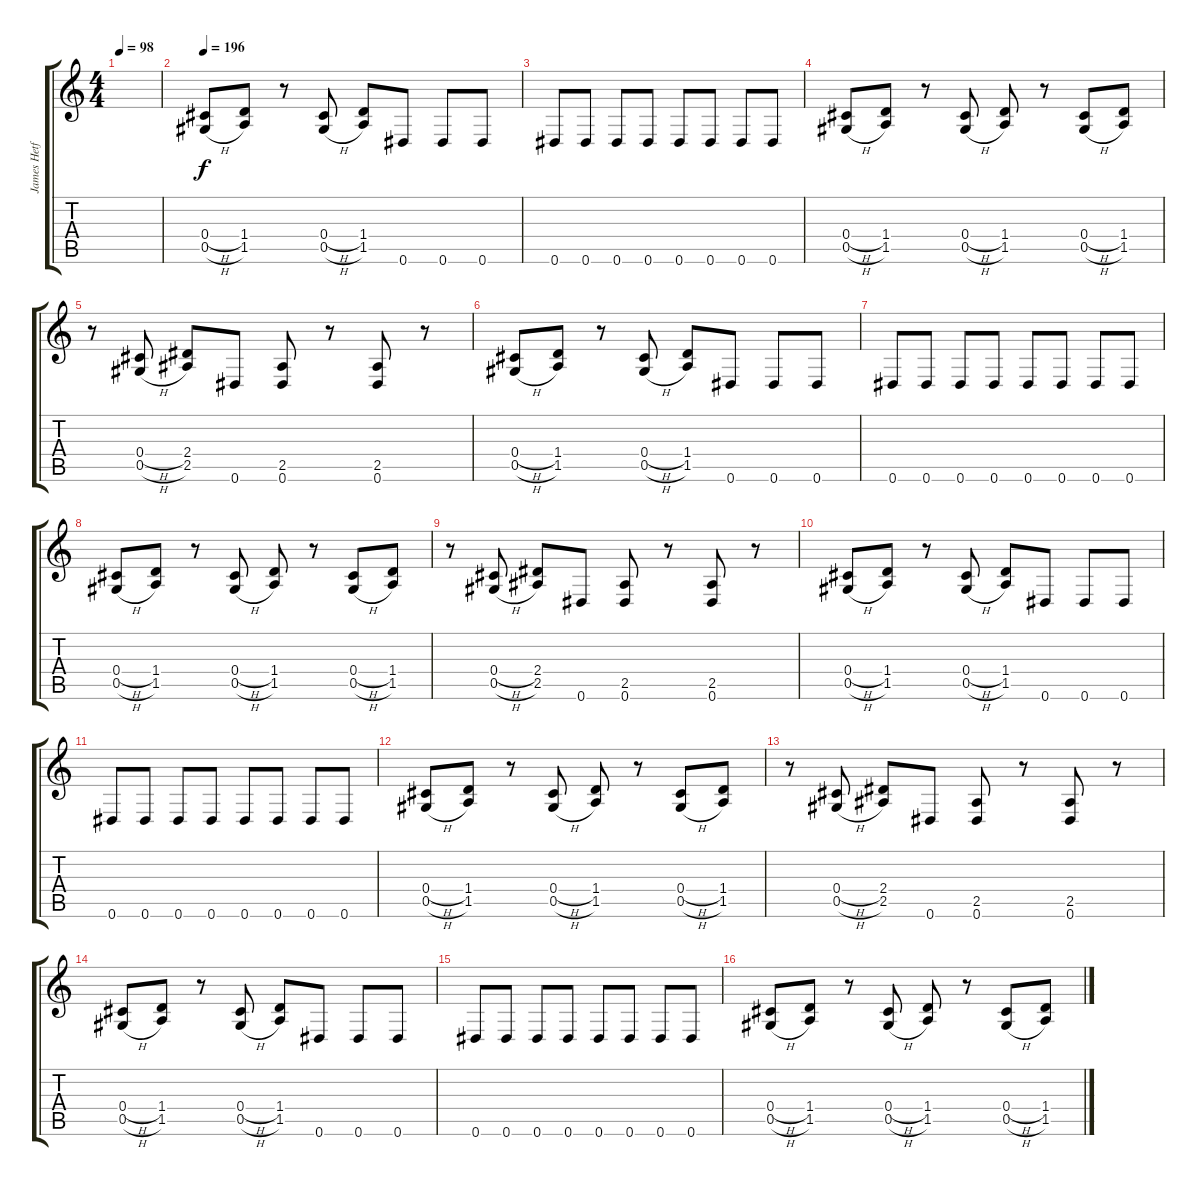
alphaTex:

\track ("James Hetfield (Distortion Guitar)" "James Hetf") {instrument distortionguitar}
\staff {score tabs}
\tuning (Eb4 Bb3 Gb3 Db3 Ab2 Eb2) {hide}
\ts (4 4)
\tempo 98
\clef g2
\ks c
|
\tempo 196
(0.4{h} 0.5{h}).8 (1.4 1.5).8 r.8 (0.4{h} 0.5{h}).8 (1.4 1.5).8 0.6.8 0.6.8 0.6.8 |
0.6.8 0.6.8 0.6.8 0.6.8 0.6.8 0.6.8 0.6.8 0.6.8 |
(0.4{h} 0.5{h}).8 (1.4 1.5).8 r.8 (0.4{h} 0.5{h}).8 (1.4 1.5).8 r.8 (0.4{h} 0.5{h}).8 (1.4 1.5).8 |
r.8 (0.4{h} 0.5{h}).8 (2.4 2.5).8 0.6.8 (2.5 0.6).8 r.8 (2.5 0.6).8 r.8 |
(0.4{h} 0.5{h}).8 (1.4 1.5).8 r.8 (0.4{h} 0.5{h}).8 (1.4 1.5).8 0.6.8 0.6.8 0.6.8 |
0.6.8 0.6.8 0.6.8 0.6.8 0.6.8 0.6.8 0.6.8 0.6.8 |
(0.4{h} 0.5{h}).8 (1.4 1.5).8 r.8 (0.4{h} 0.5{h}).8 (1.4 1.5).8 r.8 (0.4{h} 0.5{h}).8 (1.4 1.5).8 |
r.8 (0.4{h} 0.5{h}).8 (2.4 2.5).8 0.6.8 (2.5 0.6).8 r.8 (2.5 0.6).8 r.8 |
(0.4{h} 0.5{h}).8 (1.4 1.5).8 r.8 (0.4{h} 0.5{h}).8 (1.4 1.5).8 0.6.8 0.6.8 0.6.8 |
0.6.8 0.6.8 0.6.8 0.6.8 0.6.8 0.6.8 0.6.8 0.6.8 |
(0.4{h} 0.5{h}).8 (1.4 1.5).8 r.8 (0.4{h} 0.5{h}).8 (1.4 1.5).8 r.8 (0.4{h} 0.5{h}).8 (1.4 1.5).8 |
r.8 (0.4{h} 0.5{h}).8 (2.4 2.5).8 0.6.8 (2.5 0.6).8 r.8 (2.5 0.6).8 r.8 |
(0.4{h} 0.5{h}).8 (1.4 1.5).8 r.8 (0.4{h} 0.5{h}).8 (1.4 1.5).8 0.6.8 0.6.8 0.6.8 |
0.6.8 0.6.8 0.6.8 0.6.8 0.6.8 0.6.8 0.6.8 0.6.8 |
(0.4{h} 0.5{h}).8 (1.4 1.5).8 r.8 (0.4{h} 0.5{h}).8 (1.4 1.5).8 r.8 (0.4{h} 0.5{h}).8 (1.4 1.5).8
